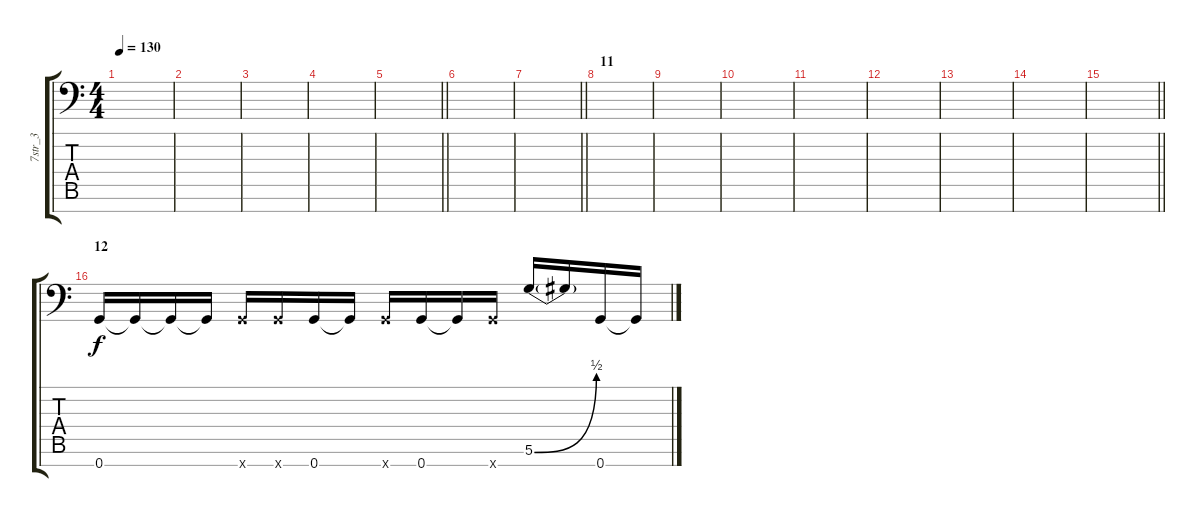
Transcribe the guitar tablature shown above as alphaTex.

\track ("7str_3" "7str_3") {instrument distortionguitar}
\staff {score tabs}
\tuning (D4 A3 F3 C3 G2 D2 G1) {hide}
\ts (4 4)
\tempo 130
\clef f4
\ks c
|
|
|
|
\barLineRight lightlight
|
|
\barLineRight lightlight
|
\section ("" "11")
|
|
|
|
|
|
|
\barLineRight lightlight
|
\section ("" "12")
0.7.16 0.7{t}.16 0.7{t}.16 0.7{t}.16 0.7{x}.16 0.7{x}.16 0.7.16 0.7{t}.16 0.7{x}.16 0.7.16 0.7{t}.16 0.7{x}.16 5.6{be (bend 0 0 60 2)}.16 5.6{t}.16 0.7.16 0.7{t}.16
